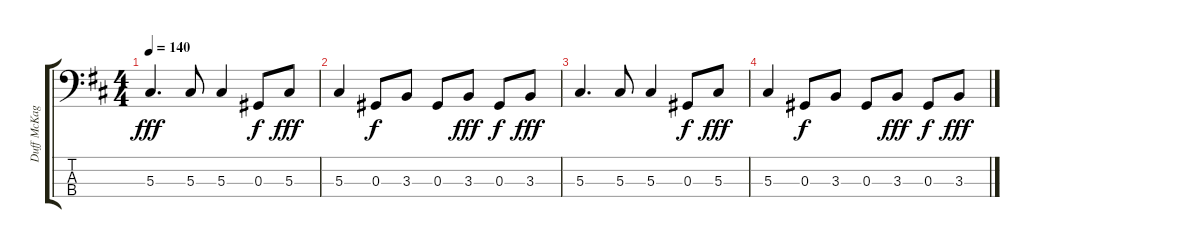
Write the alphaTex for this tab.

\track ("Duff McKagan - Bass" "Duff McKag") {instrument electricbasspick}
\staff {score tabs}
\tuning (Gb2 Db2 Ab1 Eb1) {hide}
\ts (4 4)
\tempo 140
\clef f4
\ks d
5.3.4{d dy fff} 5.3.8 5.3.4 0.3.8{dy f} 5.3.8{dy fff} |
5.3.4 0.3.8{dy f} 3.3.8 0.3.8 3.3.8{dy fff} 0.3.8{dy f} 3.3.8{dy fff} |
5.3.4{d} 5.3.8 5.3.4 0.3.8{dy f} 5.3.8{dy fff} |
5.3.4 0.3.8{dy f} 3.3.8 0.3.8 3.3.8{dy fff} 0.3.8{dy f} 3.3.8{dy fff}
